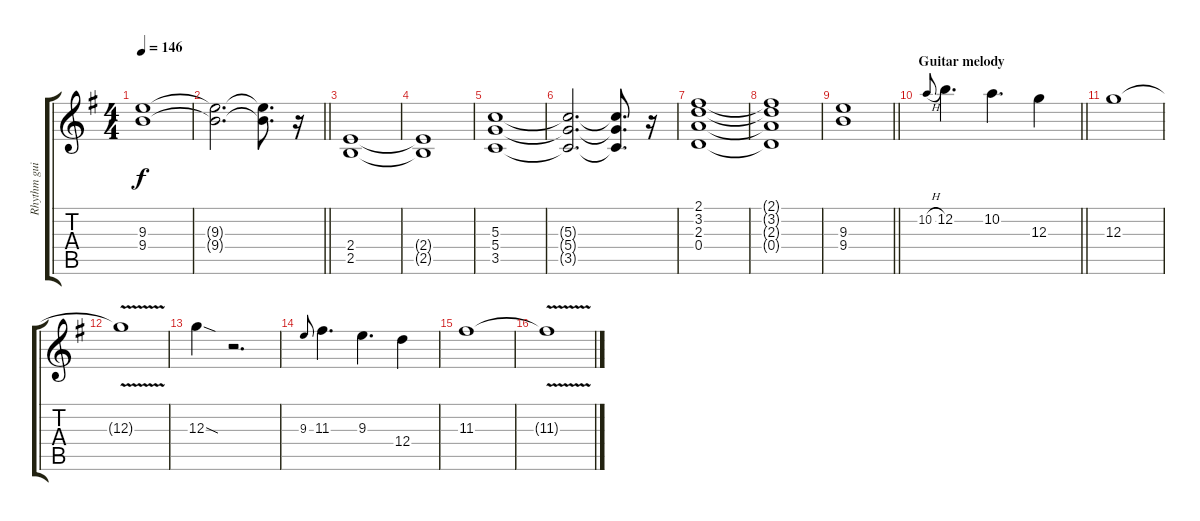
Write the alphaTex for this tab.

\track ("Rhythm guitar" "Rhythm gui") {instrument distortionguitar}
\staff {score tabs}
\tuning (E4 B3 G3 D3 A2 E2) {hide}
\ts (4 4)
\tempo 146
\clef g2
\ks eminor
(9.3 9.4).1{dy f} |
\barLineRight lightlight
(9.3{t} 9.4{t}).2{d} (9.3{t} 9.4{t}).8{d} r.16 |
(2.4 2.5).1 |
(2.4{t} 2.5{t}).1 |
(5.3 5.4 3.5).1 |
(5.3{t} 5.4{t} 3.5{t}).2{d} (5.3{t} 5.4{t} 3.5{t}).8{d} r.16 |
(2.1 3.2 2.3 0.4).1 |
(2.1{t} 3.2{t} 2.3{t} 0.4{t}).1 |
\barLineRight lightlight
(9.3 9.4).1 |
\section ("" "Guitar melody")
\barLineRight lightlight
10.2{h}.8{gr onbeat} 12.2.4{d} 10.2.4{d} 12.3.4 |
12.3.1 |
12.3{v t}.1 |
12.3{sod}.4 r.2{d} |
9.3.8{gr onbeat} 11.3.4{d} 9.3.4{d} 12.4.4 |
11.3.1 |
11.3{v t}.1
